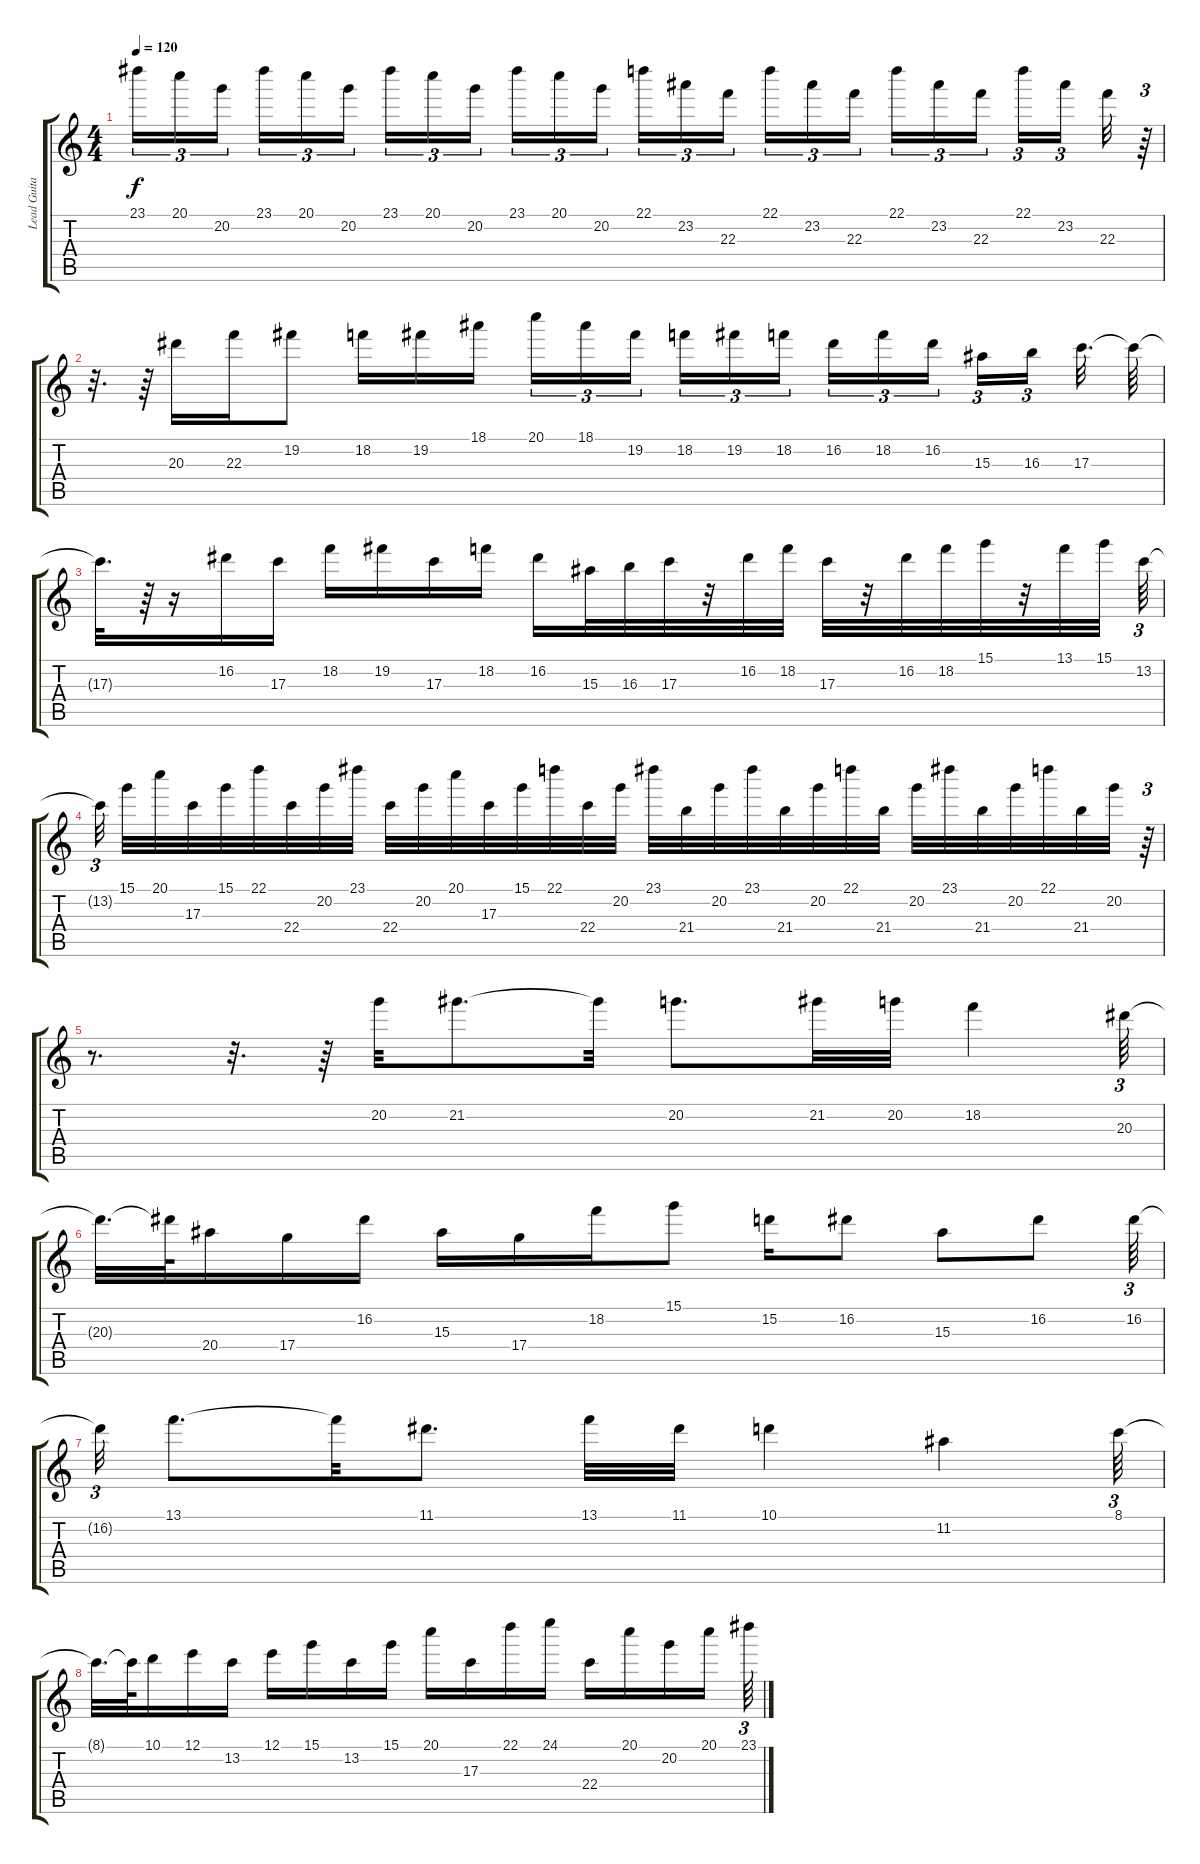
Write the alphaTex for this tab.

\track ("Lead Guitar" "Lead Guita") {instrument overdrivenguitar}
\staff {score tabs}
\tuning (E4 B3 G3 D3 A2 E2) {hide}
\ts (4 4)
\tempo 120
\clef g2
\ks c
23.1.16{tu (3 2) dy f} 20.1.16{tu (3 2)} 20.2.16{tu (3 2) beam splitsecondary} 23.1.16{tu (3 2)} 20.1.16{tu (3 2)} 20.2.16{tu (3 2)} 23.1.16{tu (3 2)} 20.1.16{tu (3 2)} 20.2.16{tu (3 2) beam splitsecondary} 23.1.16{tu (3 2)} 20.1.16{tu (3 2)} 20.2.16{tu (3 2)} 22.1.16{tu (3 2)} 23.2.16{tu (3 2)} 22.3.16{tu (3 2) beam splitsecondary} 22.1.16{tu (3 2)} 23.2.16{tu (3 2)} 22.3.16{tu (3 2)} 22.1.16{tu (3 2)} 23.2.16{tu (3 2)} 22.3.16{tu (3 2) beam splitsecondary} 22.1.16{tu (3 2)} 23.2.16{tu (3 2) beam splitsecondary} 22.3.32 r.64{tu (3 2)} |
r.32{d} r.64 20.3.16 22.3.16 19.2.8 18.2.16 19.2.16 18.1.16 20.1.16{tu (3 2)} 18.1.16{tu (3 2)} 19.2.16{tu (3 2) beam splitsecondary} 18.2.16{tu (3 2)} 19.2.16{tu (3 2)} 18.2.16{tu (3 2)} 16.2.16{tu (3 2)} 18.2.16{tu (3 2)} 16.2.16{tu (3 2) beam splitsecondary} 15.3.16{tu (3 2)} 16.3.16{tu (3 2) beam splitsecondary} 17.3.32{d} 17.3{t}.64 |
17.3{t}.32{d} r.64 r.16 16.2.16 17.3.16 18.2.16 19.2.16 17.3.16 18.2.16 16.2.16 15.3.32 16.3.32 17.3.32 r.32 16.2.32 18.2.32 17.3.32 r.32 16.2.32 18.2.32 15.1.32 r.32 13.1.32 15.1.32 13.2.64{tu (3 2)} |
13.2{t}.32{tu (3 2) beam splitsecondary} 15.1.32 20.1.32 17.3.32 15.1.32 22.1.32 22.4.32 20.2.32 23.1.32 22.4.32 20.2.32 20.1.32 17.3.32 15.1.32 22.1.32 22.4.32 20.2.32 23.1.32 21.4.32 20.2.32 23.1.32 21.4.32 20.2.32 22.1.32 21.4.32 20.2.32 23.1.32 21.4.32 20.2.32 22.1.32 21.4.32 20.2.32 r.64{tu (3 2)} |
r.8{d} r.32{d} r.64 20.2.32 21.2.8{d} 21.2{t}.32 20.2.8{d} 21.2.32 20.2.32 18.2.4 20.3.64{tu (3 2)} |
20.3{t}.32{d} 20.3{t}.64 20.4.16 17.4.16 16.2.16 15.3.16 17.4.16 18.2.16 15.1.8 15.2.16 16.2.8 15.3.8 16.2.8 16.2.64{tu (3 2)} |
16.2{t}.32{tu (3 2)} 13.1.8{d} 13.1{t}.32 11.1.8{d} 13.1.32 11.1.32 10.1.4 11.2.4 8.1.64{tu (3 2)} |
8.1{t}.32{d} 8.1{t}.64 10.1.16 12.1.16 13.2.16 12.1.16 15.1.16 13.2.16 15.1.16 20.1.16 17.3.16 22.1.16 24.1.16 22.4.16 20.1.16 20.2.16 20.1.16 23.1.64{tu (3 2)}
